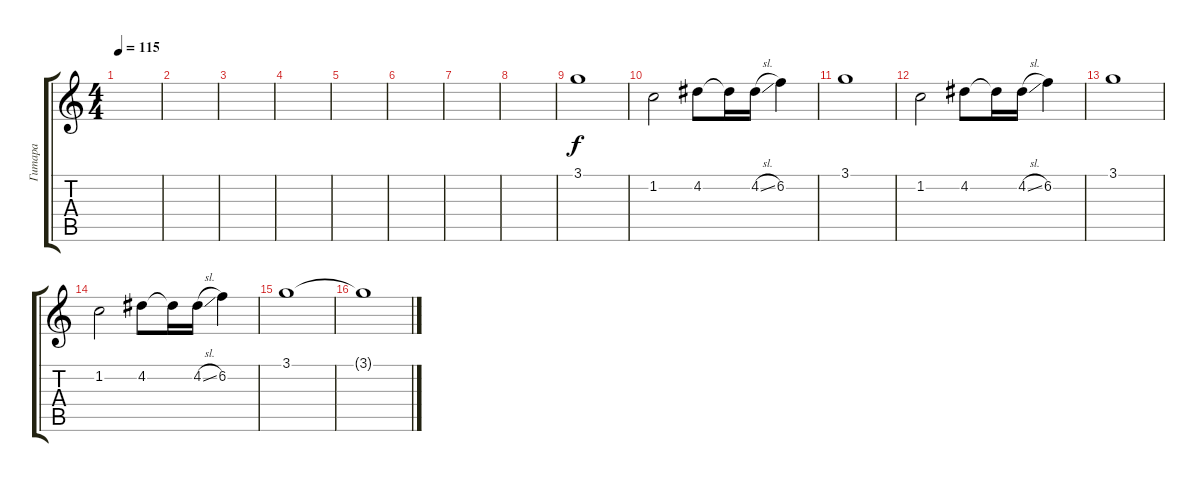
\track ("Гитара" "Гитара") {instrument overdrivenguitar}
\staff {score tabs}
\tuning (E4 B3 G3 D3 A2 E2) {hide}
\ts (4 4)
\tempo 115
\clef g2
\ks c
|
|
|
|
|
|
|
|
3.1.1 |
1.2.2 4.2.8 4.2{t}.16 4.2{sl}.16 6.2.4 |
3.1.1 |
1.2.2 4.2.8 4.2{t}.16 4.2{sl}.16 6.2.4 |
3.1.1 |
1.2.2 4.2.8 4.2{t}.16 4.2{sl}.16 6.2.4 |
3.1.1 |
3.1{t}.1
